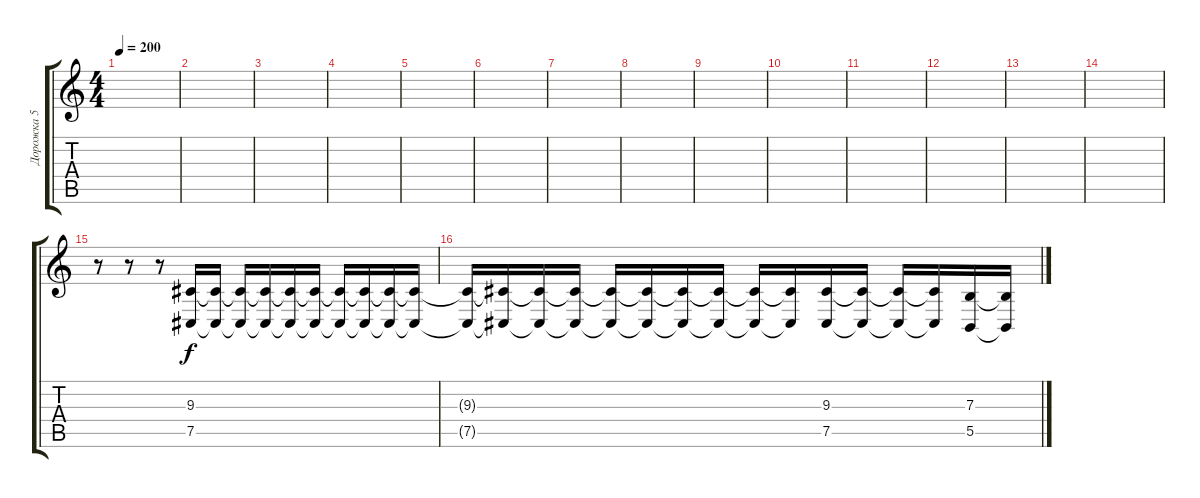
\track ("Дорожка 5" "Дорожка 5") {instrument tremolostrings}
\staff {score tabs}
\tuning (Db4 Ab3 E3 B2 Gb2 Db2) {hide}
\ts (4 4)
\tempo 200
\clef g2
\ks c
|
|
|
|
|
|
|
|
|
|
|
|
|
|
r.8 r.8 r.8 (9.3 7.5).16 (9.3{t} 7.5{t}).16 (9.3{t} 7.5{t}).16 (9.3{t} 7.5{t}).16 (9.3{t} 7.5{t}).16 (9.3{t} 7.5{t}).16 (9.3{t} 7.5{t}).16 (9.3{t} 7.5{t}).16 (9.3{t} 7.5{t}).16 (9.3{t} 7.5{t}).16 |
(9.3{t} 7.5{t}).16 (9.3{t} 7.5{t}).16 (9.3{t} 7.5{t}).16 (9.3{t} 7.5{t}).16 (9.3{t} 7.5{t}).16 (9.3{t} 7.5{t}).16 (9.3{t} 7.5{t}).16 (9.3{t} 7.5{t}).16 (9.3{t} 7.5{t}).16 (9.3{t} 7.5{t}).16 (9.3 7.5).16 (9.3{t} 7.5{t}).16 (9.3{t} 7.5{t}).16 (9.3{t} 7.5{t}).16 (7.3 5.5).16 (7.3{t} 5.5{t}).16
